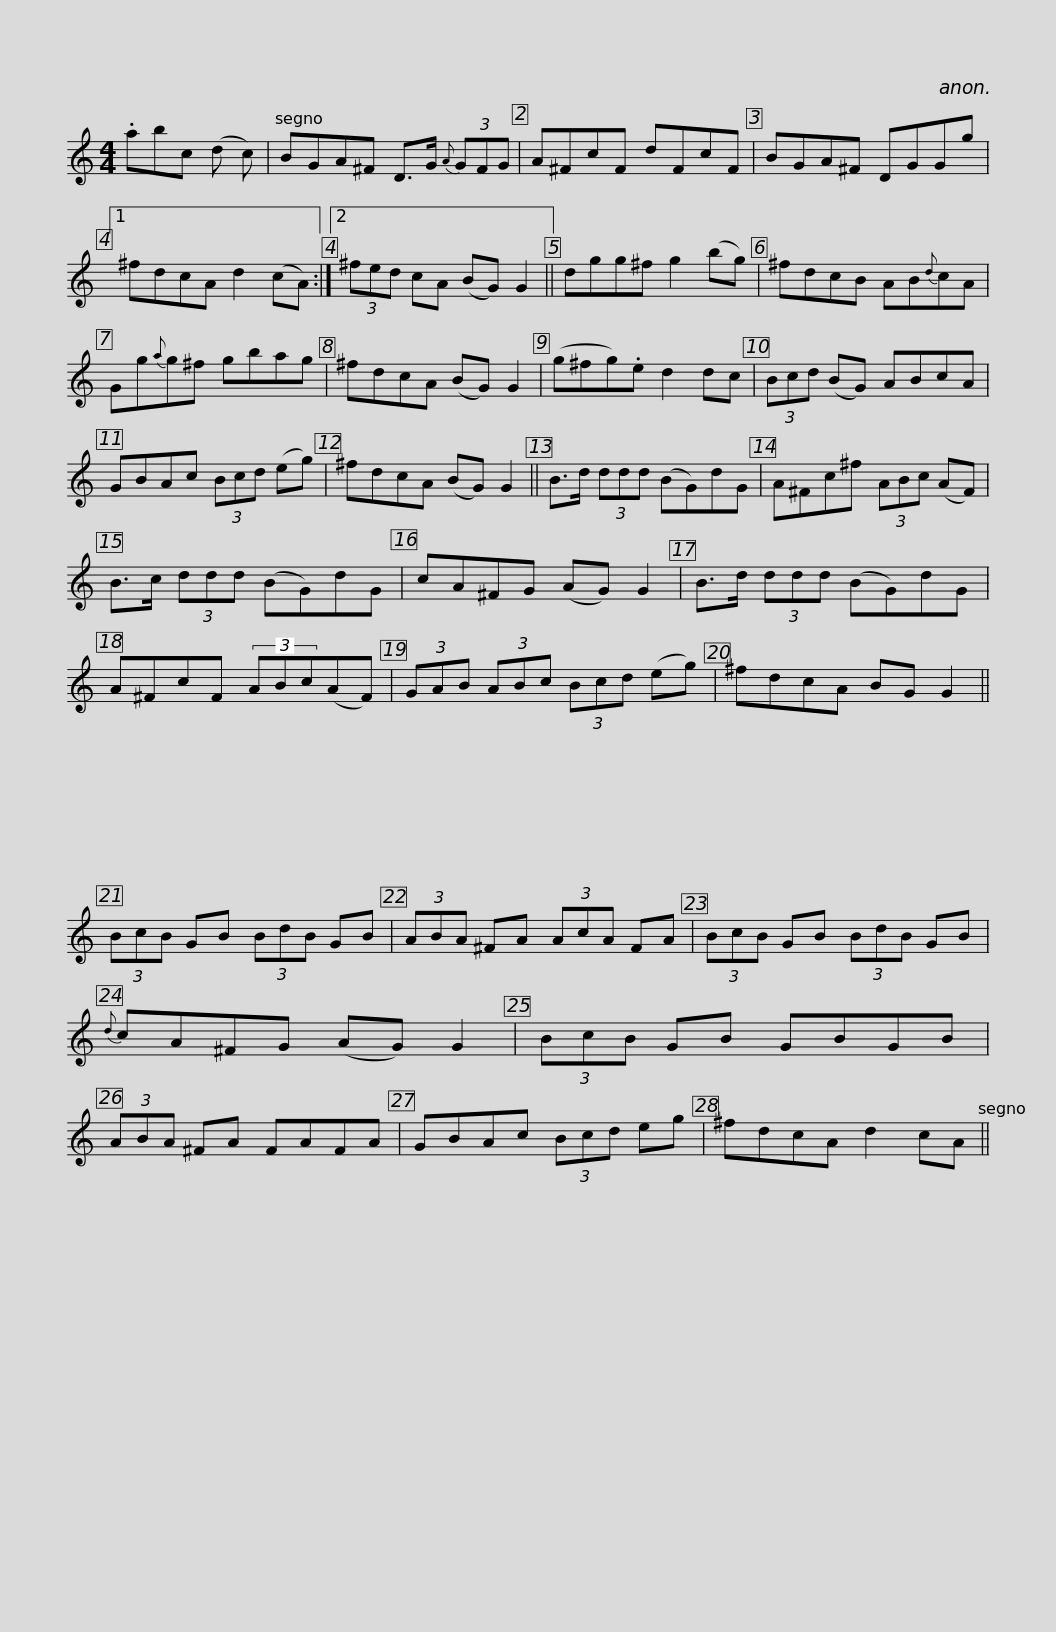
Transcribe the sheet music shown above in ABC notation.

X:1
L:1/8
M:4/4
I:linebreak $
K:C
V:1 treble
V:1
 .abc (d c) | BGA^F D>G{A} (3GFG | A^FcF dFcF | BGA^F DGGg |1 ^fdcA d2 (cA) :|2$ %5
 (3^fed cA (BG) G2 || dgg^f g2 (bg) | ^fdcB AB{d}cA | Gg{a}g^f gbag | ^fdcA (BG) G2 |$ %10
 (g^fg).e d2 dc | (3Bcd (BG) ABcA | GBAc (3Bcd (eg) | ^fdcA (BG) G2 || B>d (3ddd (BG)dG |$ %15
 A^Fc^f (3ABc (AF) | B>c (3ddd (BG)dG | cA^FG (AG) G2 | B>d (3ddd (BG)dG | A^FcF (3ABc(AF) |$ %20
 (3GAB (3ABc (3Bcd (eg) | ^fdcA BG G2 || (3BcB GB (3BdB GB | (3ABA ^FA (3AcA FA |$ (3BcB GB (3BdB GB | %25
{d} cA^FG (AG) G2 | (3BcB GB GBGB | (3ABA ^FA FAFA | GBAc (3Bcd eg |$ ^fdcA d2 cA || %30
